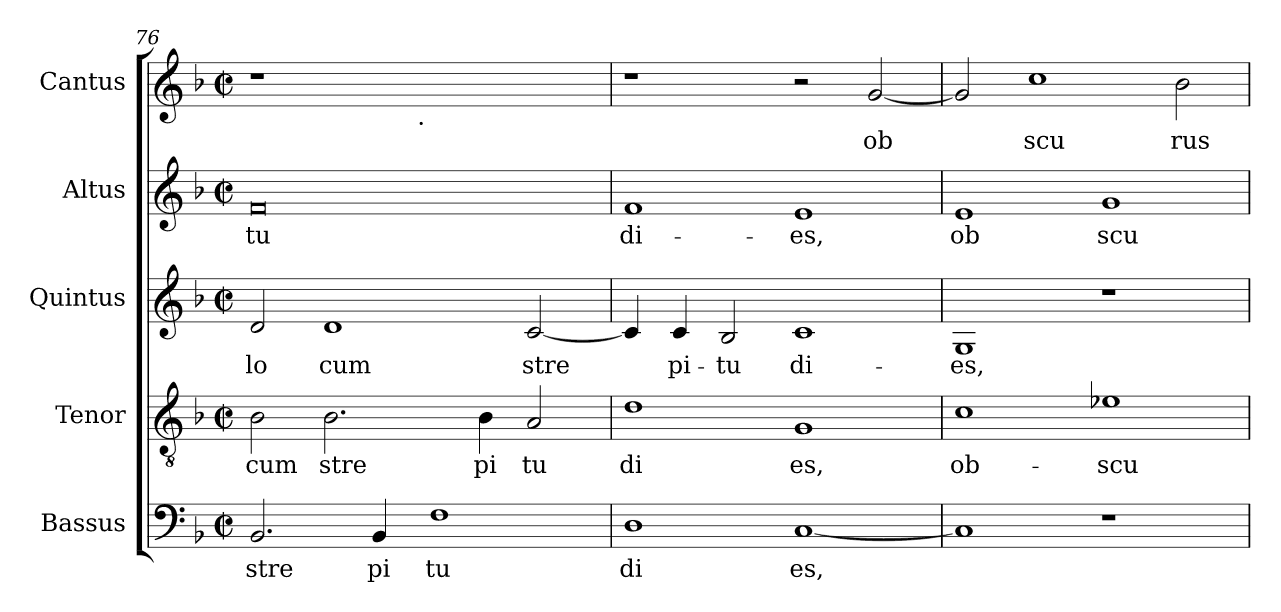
**kern	**text	**kern	**text	**kern	**text	**kern	**text	**kern	**text
*part5	*part5	*part4	*part4	*part3	*part3	*part2	*part2	*part1	*part1
*staff5	*staff5	*staff4	*staff4	*staff3	*staff3	*staff2	*staff2	*staff1	*staff1
*I"Bassus	*	*I"Tenor	*	*I"Quintus	*	*I"Altus	*	*I"Cantus	*
*clefF4	*	*clefGv2	*	*clefG2	*	*clefG2	*	*clefG2	*
*k[b-]	*	*k[b-]	*	*k[b-]	*	*k[b-]	*	*k[b-]	*
*F:	*	*F:	*	*F:	*	*F:	*	*F:	*
*M2/2	*	*M2/2	*	*M2/2	*	*M2/2	*	*M2/2	*
*met(c|)	*	*met(c|)	*	*met(c|)	*	*met(c|)	*	*met(c|)	*
=76	=76	=76	=76	=76	=76	=76	=76	=76	=76
!	!LO:LY:b	!	!LO:LY:b:cj	!	!LO:LY:b	!	!LO:LY:b:cj	!	!
*	*	*	*	*	*	*	*	*^	*
2.BB-/	stre	2B-\	cum	2d/	-lo	0f	-tu	1r	2ryy	.
!	!	!	!LO:LY:b:cj	!	!LO:LY:b	!	!	!	!	!
.	.	2.B-\	stre	1d	cum	.	.	.	4...ryy	.
!	!LO:LY:b	!	!	!	!	!	!	!	!	!
4BB-/	pi	.	.	.	.	.	.	.	.	.
!	!	!	!	!	!	!	!	!	!LO:TX:b:t=.	!
.	.	.	.	.	.	.	.	.	1ryy	.
!	!LO:LY:b	!	!	!	!	!	!	!	!	!
1F	tu	.	.	.	.	.	.	1ryy	.	.
!	!	!	!LO:LY:b:cj	!	!	!	!	!	!	!
.	.	4B-\	pi	.	.	.	.	.	.	.
!	!	!	!LO:LY:b:cj	!	!LO:LY:b	!	!	!	!	!
.	.	2A/	tu	[<2c/	stre-	.	.	.	.	.
.	.	.	.	.	.	.	.	.	32ryy	.
=77	=77	=77	=77	=77	=77	=77	=77	=77	=77	=77
!	!LO:LY:b	!	!LO:LY:b:cj	!	!LO:LY:b	!	!LO:LY:b:cj	!	!	!
*	*	*	*	*	*	*	*	*v	*v	*
1D	di	1d	di	4c/]	--	1f	di-	1r	.
!	!	!	!	!	!LO:LY:b	!	!	!	!
.	.	.	.	4c/	-pi-	.	.	.	.
!	!	!	!	!	!LO:LY:b	!	!	!	!
.	.	.	.	2B-/	-tu	.	.	.	.
!	!LO:LY:b	!	!LO:LY:b:cj	!	!LO:LY:b	!	!LO:LY:b:cj	!	!
[<1C	es,	1G	es,	1c	di-	1e	-es,	2r	.
!	!	!	!	!	!	!	!	!	!LO:LY:b
.	.	.	.	.	.	.	.	[<2g/	ob
!!LO:PB:g=z
=78	=78	=78	=78	=78	=78	=78	=78	=78	=78
!	!LO:LY:b	!	!LO:LY:b:cj	!	!LO:LY:b	!	!LO:LY:b:cj	!	!LO:LY:b
1C]	.	1c	ob-	1G	-es,	1e	ob	2g/]	.
!	!	!	!	!	!	!	!	!	!LO:LY:b
.	.	.	.	.	.	.	.	1cc	scu
!	!	!	!LO:LY:b:cj	!	!	!	!LO:LY:b:cj	!	!
1r	.	1e-X	-scu-	1r	.	1g	scu	.	.
!	!	!	!	!	!	!	!	!	!LO:LY:b
.	.	.	.	.	.	.	.	2b-\	rus
=	=	=	=	=	=	=	=	=	=
*-	*-	*-	*-	*-	*-	*-	*-	*-	*-
